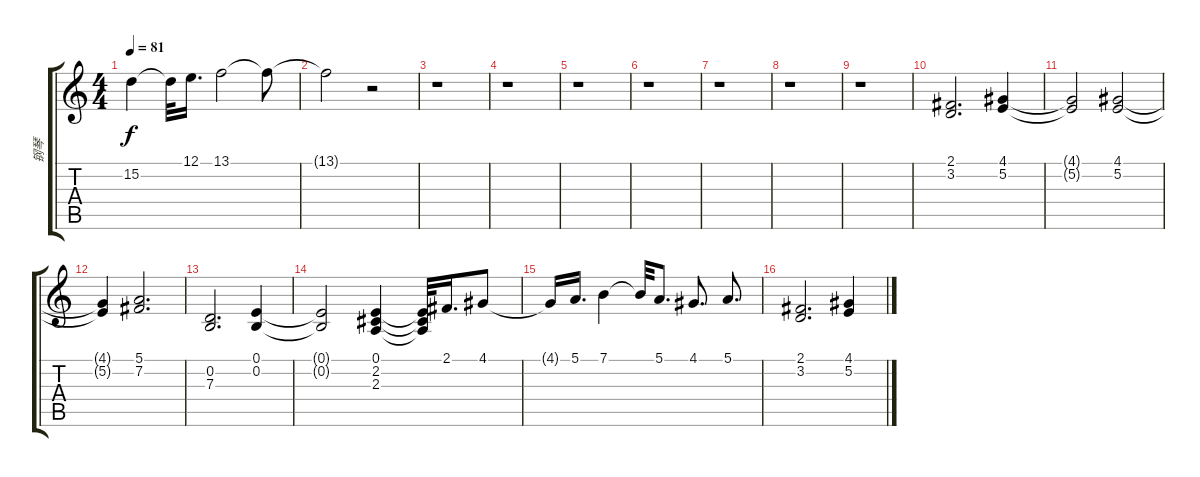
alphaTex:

\track ("钢琴" "钢琴") {instrument electricpiano2}
\staff {score tabs}
\tuning (E4 B3 G3 D3 A2 E2) {hide}
\ts (4 4)
\tempo 81
\clef g2
\ks c
15.2.4{dy f} 15.2{t}.32 12.1.16{d} 13.1.2 13.1{t}.8 |
13.1{t}.2 r.2 |
r.1 |
r.1 |
r.1 |
r.1 |
r.1 |
r.1 |
r.1 |
(2.1 3.2).2{d} (4.1 5.2).4 |
(4.1{t} 5.2{t}).2 (4.1 5.2).2 |
(4.1{t} 5.2{t}).4 (5.1 7.2).2{d} |
(0.2 7.3).2{d} (0.1 0.2).4 |
(0.1{t} 0.2{t}).2 (0.1 2.2 2.3).4 (0.1{t} 2.2{t} 2.3{t}).32 2.1.16{d} 4.1.8 |
4.1{t}.16 5.1.16{d} 7.1.4 7.1{t}.32 5.1.8{d} 4.1.8{d} 5.1.8{d} |
(2.1 3.2).2{d} (4.1 5.2).4
